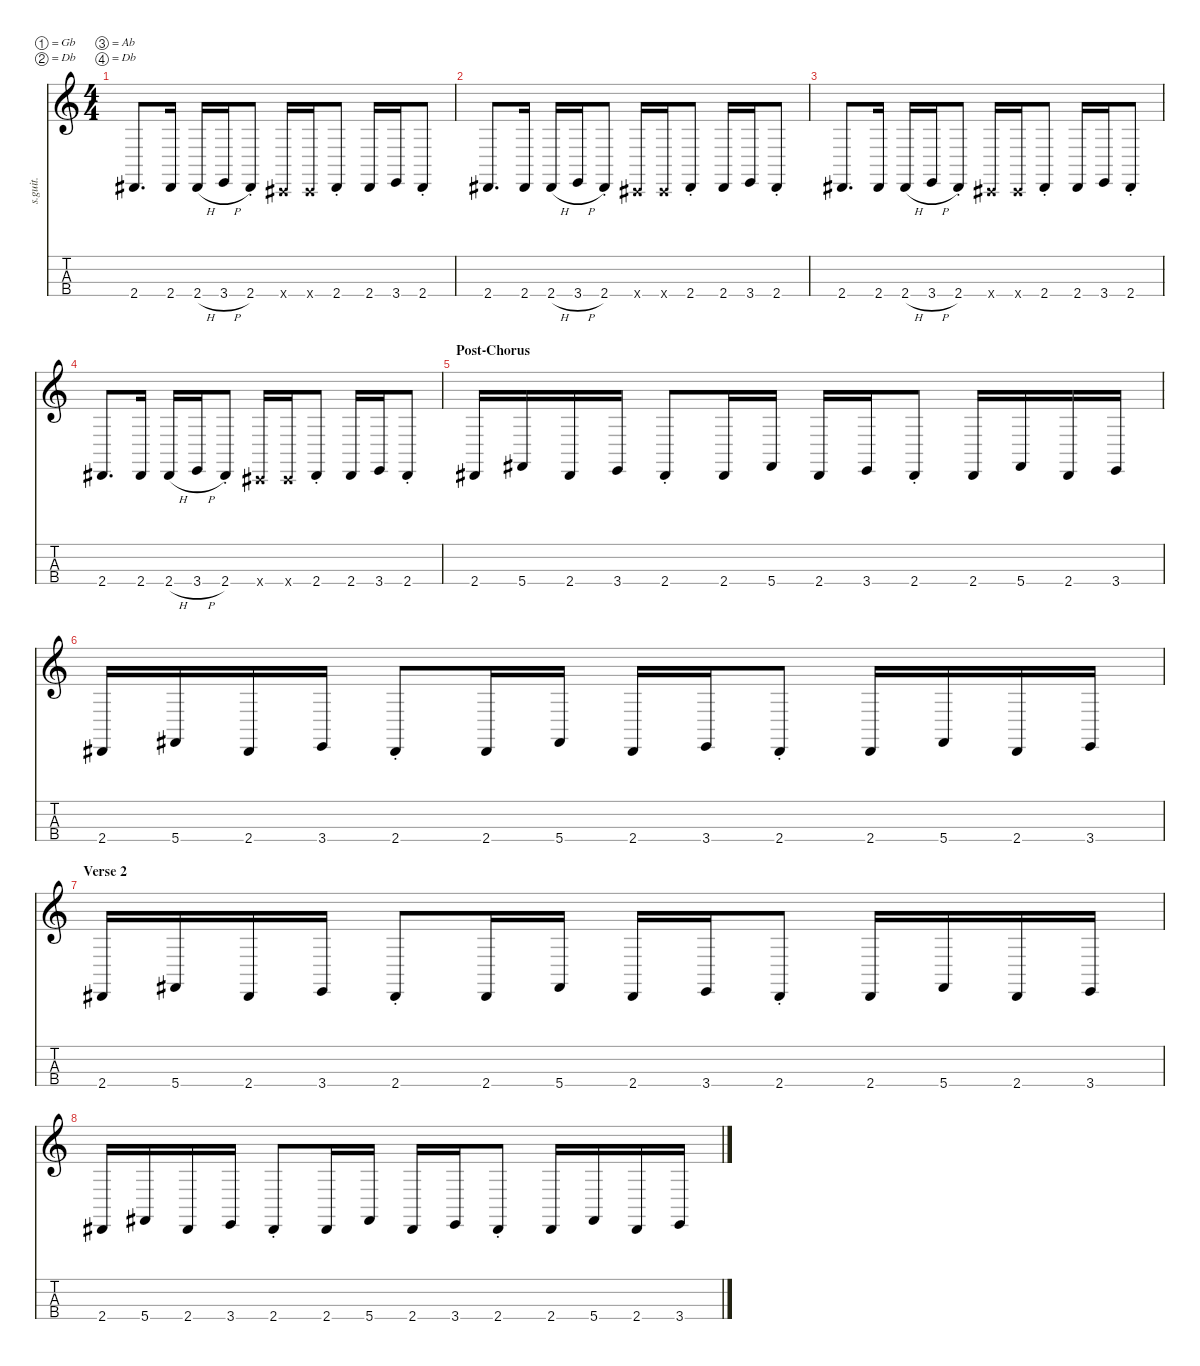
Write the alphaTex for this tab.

\defaultSystemsLayout 4
\hideDynamics
\bracketExtendMode nobrackets
\track ("Fuzz" "s.guit.") {instrument electricbassfinger}
\staff {score tabs}
\tuning (Gb2 Db2 Ab1 Db1)
\ts (4 4)
\tempo (90 hide)
\clef g2
\ks c
2.4{acc #}.8{d lyrics (0 "") lyrics (1 "") lyrics (2 "") lyrics (3 "") lyrics (4 "") dy ff} 2.4{acc #}.16{lyrics (0 "") lyrics (1 "") lyrics (2 "") lyrics (3 "") lyrics (4 "")} 2.4{h acc #}.16{lyrics (0 "") lyrics (1 "") lyrics (2 "") lyrics (3 "") lyrics (4 "")} 3.4{h}.16{lyrics (0 "") lyrics (1 "") lyrics (2 "") lyrics (3 "") lyrics (4 "")} 2.4{st acc #}.8{lyrics (0 "") lyrics (1 "") lyrics (2 "") lyrics (3 "") lyrics (4 "")} 0.4{x acc #}.16{lyrics (0 "") lyrics (1 "") lyrics (2 "") lyrics (3 "") lyrics (4 "")} 0.4{x acc #}.16{lyrics (0 "") lyrics (1 "") lyrics (2 "") lyrics (3 "") lyrics (4 "")} 2.4{st acc #}.8{lyrics (0 "") lyrics (1 "") lyrics (2 "") lyrics (3 "") lyrics (4 "")} 2.4{acc #}.16{lyrics (0 "") lyrics (1 "") lyrics (2 "") lyrics (3 "") lyrics (4 "")} 3.4.16{lyrics (0 "") lyrics (1 "") lyrics (2 "") lyrics (3 "") lyrics (4 "")} 2.4{st acc #}.8{lyrics (0 "") lyrics (1 "") lyrics (2 "") lyrics (3 "") lyrics (4 "")} |
2.4{acc #}.8{d lyrics (0 "") lyrics (1 "") lyrics (2 "") lyrics (3 "") lyrics (4 "")} 2.4{acc #}.16{lyrics (0 "") lyrics (1 "") lyrics (2 "") lyrics (3 "") lyrics (4 "")} 2.4{h acc #}.16{lyrics (0 "") lyrics (1 "") lyrics (2 "") lyrics (3 "") lyrics (4 "")} 3.4{h}.16{lyrics (0 "") lyrics (1 "") lyrics (2 "") lyrics (3 "") lyrics (4 "")} 2.4{st acc #}.8{lyrics (0 "") lyrics (1 "") lyrics (2 "") lyrics (3 "") lyrics (4 "")} 0.4{x acc #}.16{lyrics (0 "") lyrics (1 "") lyrics (2 "") lyrics (3 "") lyrics (4 "")} 0.4{x acc #}.16{lyrics (0 "") lyrics (1 "") lyrics (2 "") lyrics (3 "") lyrics (4 "")} 2.4{st acc #}.8{lyrics (0 "") lyrics (1 "") lyrics (2 "") lyrics (3 "") lyrics (4 "")} 2.4{acc #}.16{lyrics (0 "") lyrics (1 "") lyrics (2 "") lyrics (3 "") lyrics (4 "")} 3.4.16{lyrics (0 "") lyrics (1 "") lyrics (2 "") lyrics (3 "") lyrics (4 "")} 2.4{st acc #}.8{lyrics (0 "") lyrics (1 "") lyrics (2 "") lyrics (3 "") lyrics (4 "")} |
2.4{acc #}.8{d lyrics (0 "") lyrics (1 "") lyrics (2 "") lyrics (3 "") lyrics (4 "")} 2.4{acc #}.16{lyrics (0 "") lyrics (1 "") lyrics (2 "") lyrics (3 "") lyrics (4 "")} 2.4{h acc #}.16{lyrics (0 "") lyrics (1 "") lyrics (2 "") lyrics (3 "") lyrics (4 "")} 3.4{h}.16{lyrics (0 "") lyrics (1 "") lyrics (2 "") lyrics (3 "") lyrics (4 "")} 2.4{st acc #}.8{lyrics (0 "") lyrics (1 "") lyrics (2 "") lyrics (3 "") lyrics (4 "")} 0.4{x acc #}.16{lyrics (0 "") lyrics (1 "") lyrics (2 "") lyrics (3 "") lyrics (4 "")} 0.4{x acc #}.16{lyrics (0 "") lyrics (1 "") lyrics (2 "") lyrics (3 "") lyrics (4 "")} 2.4{st acc #}.8{lyrics (0 "") lyrics (1 "") lyrics (2 "") lyrics (3 "") lyrics (4 "")} 2.4{acc #}.16{lyrics (0 "") lyrics (1 "") lyrics (2 "") lyrics (3 "") lyrics (4 "")} 3.4.16{lyrics (0 "") lyrics (1 "") lyrics (2 "") lyrics (3 "") lyrics (4 "")} 2.4{st acc #}.8{lyrics (0 "") lyrics (1 "") lyrics (2 "") lyrics (3 "") lyrics (4 "")} |
2.4{acc #}.8{d lyrics (0 "") lyrics (1 "") lyrics (2 "") lyrics (3 "") lyrics (4 "")} 2.4{acc #}.16{lyrics (0 "") lyrics (1 "") lyrics (2 "") lyrics (3 "") lyrics (4 "")} 2.4{h acc #}.16{lyrics (0 "") lyrics (1 "") lyrics (2 "") lyrics (3 "") lyrics (4 "")} 3.4{h}.16{lyrics (0 "") lyrics (1 "") lyrics (2 "") lyrics (3 "") lyrics (4 "")} 2.4{st acc #}.8{lyrics (0 "") lyrics (1 "") lyrics (2 "") lyrics (3 "") lyrics (4 "")} 0.4{x acc #}.16{lyrics (0 "") lyrics (1 "") lyrics (2 "") lyrics (3 "") lyrics (4 "")} 0.4{x acc #}.16{lyrics (0 "") lyrics (1 "") lyrics (2 "") lyrics (3 "") lyrics (4 "")} 2.4{st acc #}.8{lyrics (0 "") lyrics (1 "") lyrics (2 "") lyrics (3 "") lyrics (4 "")} 2.4{acc #}.16{lyrics (0 "") lyrics (1 "") lyrics (2 "") lyrics (3 "") lyrics (4 "")} 3.4.16{lyrics (0 "") lyrics (1 "") lyrics (2 "") lyrics (3 "") lyrics (4 "")} 2.4{st acc #}.8{lyrics (0 "") lyrics (1 "") lyrics (2 "") lyrics (3 "") lyrics (4 "")} |
\section ("" "Post-Chorus")
2.4{acc #}.16{lyrics (0 "") lyrics (1 "") lyrics (2 "") lyrics (3 "") lyrics (4 "")} 5.4{acc #}.16{lyrics (0 "") lyrics (1 "") lyrics (2 "") lyrics (3 "") lyrics (4 "")} 2.4{acc #}.16{lyrics (0 "") lyrics (1 "") lyrics (2 "") lyrics (3 "") lyrics (4 "")} 3.4.16{lyrics (0 "") lyrics (1 "") lyrics (2 "") lyrics (3 "") lyrics (4 "")} 2.4{st acc #}.8{lyrics (0 "") lyrics (1 "") lyrics (2 "") lyrics (3 "") lyrics (4 "")} 2.4{acc #}.16{lyrics (0 "") lyrics (1 "") lyrics (2 "") lyrics (3 "") lyrics (4 "")} 5.4{acc #}.16{lyrics (0 "") lyrics (1 "") lyrics (2 "") lyrics (3 "") lyrics (4 "")} 2.4{acc #}.16{lyrics (0 "") lyrics (1 "") lyrics (2 "") lyrics (3 "") lyrics (4 "")} 3.4.16{lyrics (0 "") lyrics (1 "") lyrics (2 "") lyrics (3 "") lyrics (4 "")} 2.4{st acc #}.8{lyrics (0 "") lyrics (1 "") lyrics (2 "") lyrics (3 "") lyrics (4 "")} 2.4{acc #}.16{lyrics (0 "") lyrics (1 "") lyrics (2 "") lyrics (3 "") lyrics (4 "")} 5.4{acc #}.16{lyrics (0 "") lyrics (1 "") lyrics (2 "") lyrics (3 "") lyrics (4 "")} 2.4{acc #}.16{lyrics (0 "") lyrics (1 "") lyrics (2 "") lyrics (3 "") lyrics (4 "")} 3.4.16{lyrics (0 "") lyrics (1 "") lyrics (2 "") lyrics (3 "") lyrics (4 "")} |
2.4{acc #}.16{lyrics (0 "") lyrics (1 "") lyrics (2 "") lyrics (3 "") lyrics (4 "")} 5.4{acc #}.16{lyrics (0 "") lyrics (1 "") lyrics (2 "") lyrics (3 "") lyrics (4 "")} 2.4{acc #}.16{lyrics (0 "") lyrics (1 "") lyrics (2 "") lyrics (3 "") lyrics (4 "")} 3.4.16{lyrics (0 "") lyrics (1 "") lyrics (2 "") lyrics (3 "") lyrics (4 "")} 2.4{st acc #}.8{lyrics (0 "") lyrics (1 "") lyrics (2 "") lyrics (3 "") lyrics (4 "")} 2.4{acc #}.16{lyrics (0 "") lyrics (1 "") lyrics (2 "") lyrics (3 "") lyrics (4 "")} 5.4{acc #}.16{lyrics (0 "") lyrics (1 "") lyrics (2 "") lyrics (3 "") lyrics (4 "")} 2.4{acc #}.16{lyrics (0 "") lyrics (1 "") lyrics (2 "") lyrics (3 "") lyrics (4 "")} 3.4.16{lyrics (0 "") lyrics (1 "") lyrics (2 "") lyrics (3 "") lyrics (4 "")} 2.4{st acc #}.8{lyrics (0 "") lyrics (1 "") lyrics (2 "") lyrics (3 "") lyrics (4 "")} 2.4{acc #}.16{lyrics (0 "") lyrics (1 "") lyrics (2 "") lyrics (3 "") lyrics (4 "")} 5.4{acc #}.16{lyrics (0 "") lyrics (1 "") lyrics (2 "") lyrics (3 "") lyrics (4 "")} 2.4{acc #}.16{lyrics (0 "") lyrics (1 "") lyrics (2 "") lyrics (3 "") lyrics (4 "")} 3.4.16{lyrics (0 "") lyrics (1 "") lyrics (2 "") lyrics (3 "") lyrics (4 "")} |
\section ("" "Verse 2")
2.4{acc #}.16{lyrics (0 "") lyrics (1 "") lyrics (2 "") lyrics (3 "") lyrics (4 "")} 5.4{acc #}.16{lyrics (0 "") lyrics (1 "") lyrics (2 "") lyrics (3 "") lyrics (4 "")} 2.4{acc #}.16{lyrics (0 "") lyrics (1 "") lyrics (2 "") lyrics (3 "") lyrics (4 "")} 3.4.16{lyrics (0 "") lyrics (1 "") lyrics (2 "") lyrics (3 "") lyrics (4 "")} 2.4{st acc #}.8{lyrics (0 "") lyrics (1 "") lyrics (2 "") lyrics (3 "") lyrics (4 "")} 2.4{acc #}.16{lyrics (0 "") lyrics (1 "") lyrics (2 "") lyrics (3 "") lyrics (4 "")} 5.4{acc #}.16{lyrics (0 "") lyrics (1 "") lyrics (2 "") lyrics (3 "") lyrics (4 "")} 2.4{acc #}.16{lyrics (0 "") lyrics (1 "") lyrics (2 "") lyrics (3 "") lyrics (4 "")} 3.4.16{lyrics (0 "") lyrics (1 "") lyrics (2 "") lyrics (3 "") lyrics (4 "")} 2.4{st acc #}.8{lyrics (0 "") lyrics (1 "") lyrics (2 "") lyrics (3 "") lyrics (4 "")} 2.4{acc #}.16{lyrics (0 "") lyrics (1 "") lyrics (2 "") lyrics (3 "") lyrics (4 "")} 5.4{acc #}.16{lyrics (0 "") lyrics (1 "") lyrics (2 "") lyrics (3 "") lyrics (4 "")} 2.4{acc #}.16{lyrics (0 "") lyrics (1 "") lyrics (2 "") lyrics (3 "") lyrics (4 "")} 3.4.16{lyrics (0 "") lyrics (1 "") lyrics (2 "") lyrics (3 "") lyrics (4 "")} |
2.4{acc #}.16{lyrics (0 "") lyrics (1 "") lyrics (2 "") lyrics (3 "") lyrics (4 "")} 5.4{acc #}.16{lyrics (0 "") lyrics (1 "") lyrics (2 "") lyrics (3 "") lyrics (4 "")} 2.4{acc #}.16{lyrics (0 "") lyrics (1 "") lyrics (2 "") lyrics (3 "") lyrics (4 "")} 3.4.16{lyrics (0 "") lyrics (1 "") lyrics (2 "") lyrics (3 "") lyrics (4 "")} 2.4{st acc #}.8{lyrics (0 "") lyrics (1 "") lyrics (2 "") lyrics (3 "") lyrics (4 "")} 2.4{acc #}.16{lyrics (0 "") lyrics (1 "") lyrics (2 "") lyrics (3 "") lyrics (4 "")} 5.4{acc #}.16{lyrics (0 "") lyrics (1 "") lyrics (2 "") lyrics (3 "") lyrics (4 "")} 2.4{acc #}.16{lyrics (0 "") lyrics (1 "") lyrics (2 "") lyrics (3 "") lyrics (4 "")} 3.4.16{lyrics (0 "") lyrics (1 "") lyrics (2 "") lyrics (3 "") lyrics (4 "")} 2.4{st acc #}.8{lyrics (0 "") lyrics (1 "") lyrics (2 "") lyrics (3 "") lyrics (4 "")} 2.4{acc #}.16{lyrics (0 "") lyrics (1 "") lyrics (2 "") lyrics (3 "") lyrics (4 "")} 5.4{acc #}.16{lyrics (0 "") lyrics (1 "") lyrics (2 "") lyrics (3 "") lyrics (4 "")} 2.4{acc #}.16{lyrics (0 "") lyrics (1 "") lyrics (2 "") lyrics (3 "") lyrics (4 "")} 3.4.16{lyrics (0 "") lyrics (1 "") lyrics (2 "") lyrics (3 "") lyrics (4 "")}
